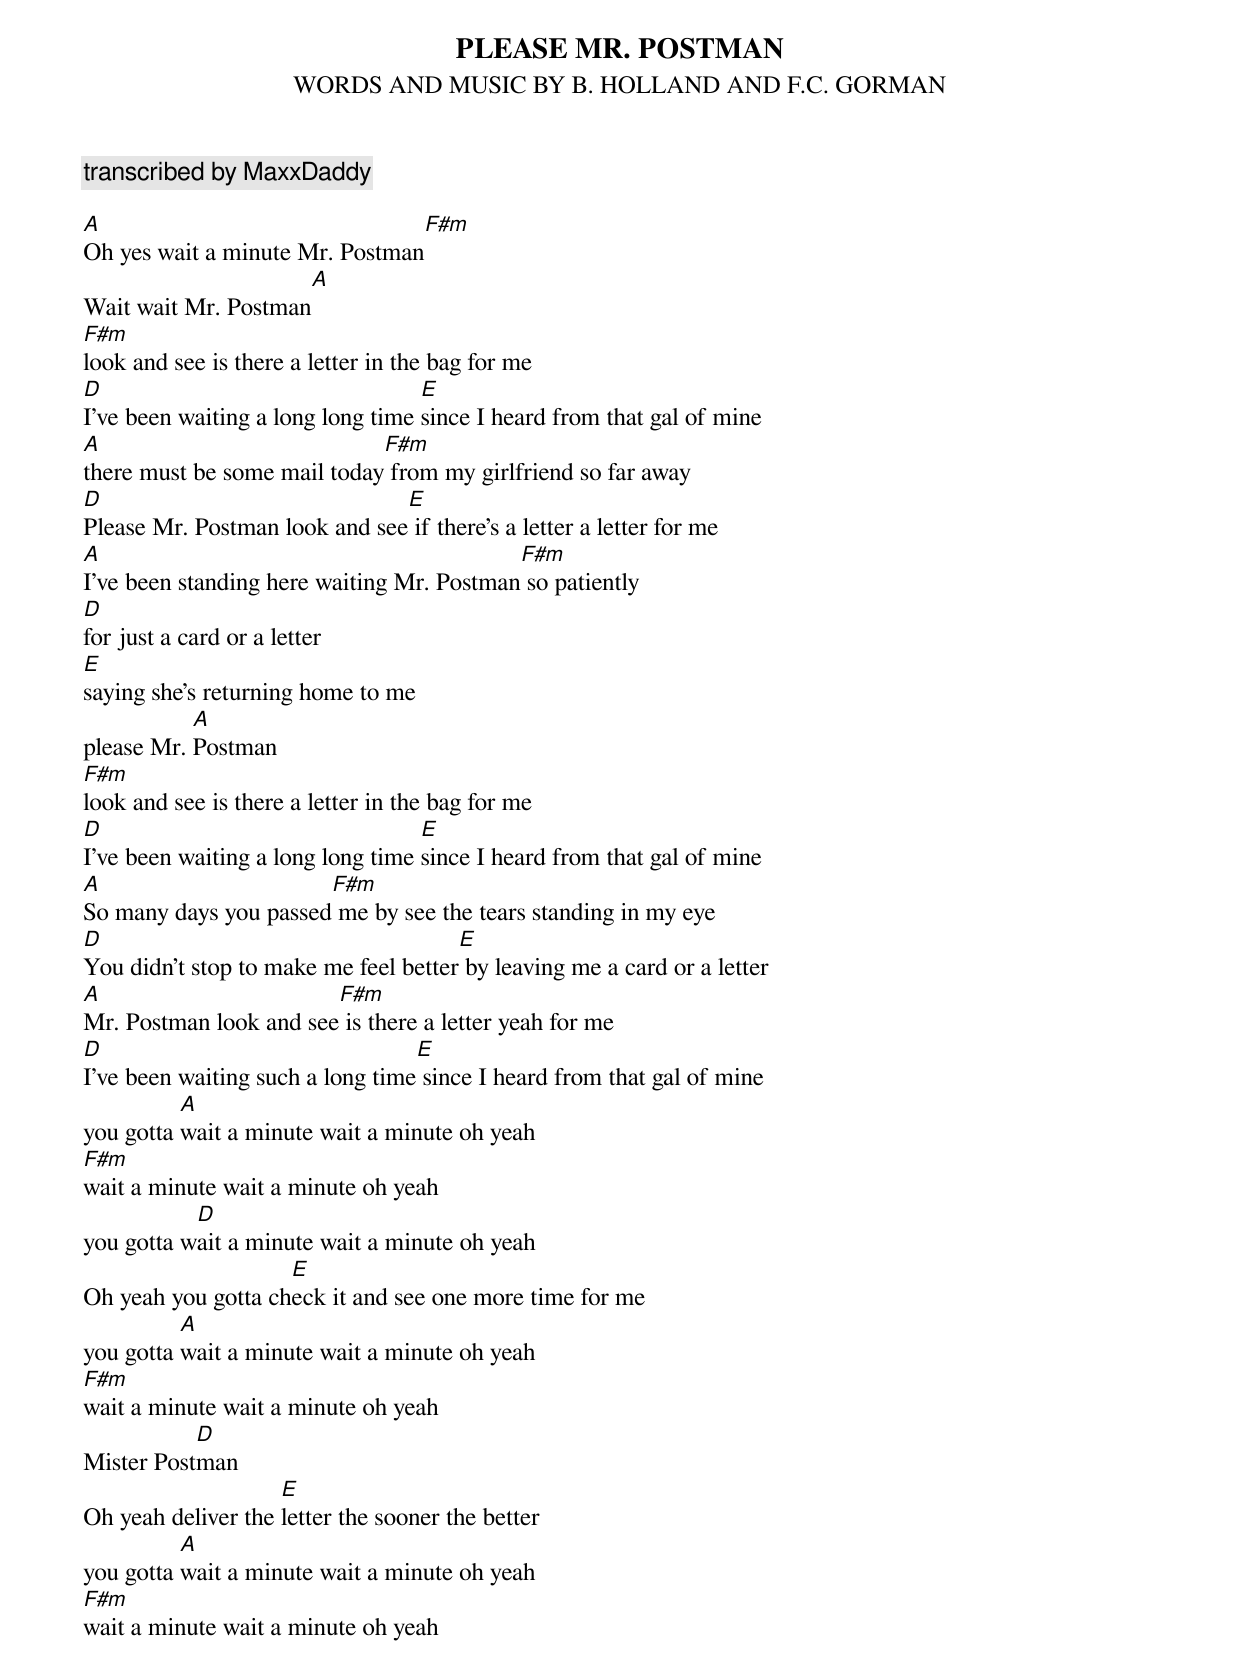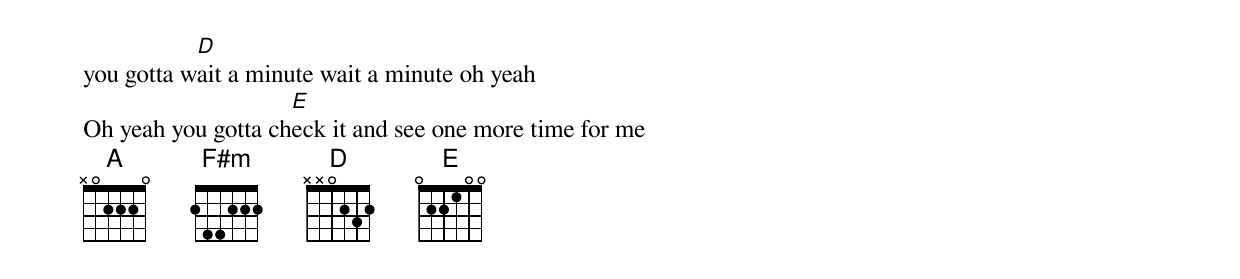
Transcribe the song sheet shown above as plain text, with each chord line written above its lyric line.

PLEASE MR. POSTMAN
WORDS AND MUSIC BY B. HOLLAND AND F.C. GORMAN
transcribed by MaxxDaddy

A                               F#m
Oh yes wait a minute Mr. Postman
                      A
Wait wait Mr. Postman
F#m
look and see is there a letter in the bag for me
D                                  E
I've been waiting a long long time since I heard from that gal of mine
A                            F#m
there must be some mail today from my girlfriend so far away
D                              E
Please Mr. Postman look and see if there's a letter a letter for me
A                                          F#m
I've been standing here waiting Mr. Postman so patiently
D
for just a card or a letter
E
saying she's returning home to me
           A
please Mr. Postman
F#m
look and see is there a letter in the bag for me
D                                  E
I've been waiting a long long time since I heard from that gal of mine
A                      F#m
So many days you passed me by see the tears standing in my eye
D                                     E
You didn't stop to make me feel better by leaving me a card or a letter
A                       F#m
Mr. Postman look and see is there a letter yeah for me
D                                 E
I've been waiting such a long time since I heard from that gal of mine
          A
you gotta wait a minute wait a minute oh yeah
F#m
wait a minute wait a minute oh yeah
           D
you gotta wait a minute wait a minute oh yeah
                    E
Oh yeah you gotta check it and see one more time for me
          A
you gotta wait a minute wait a minute oh yeah
F#m
wait a minute wait a minute oh yeah
           D
Mister Postman
                    E
Oh yeah deliver the letter the sooner the better
          A
you gotta wait a minute wait a minute oh yeah
F#m
wait a minute wait a minute oh yeah
           D
you gotta wait a minute wait a minute oh yeah
                    E
Oh yeah you gotta check it and see one more time for me
